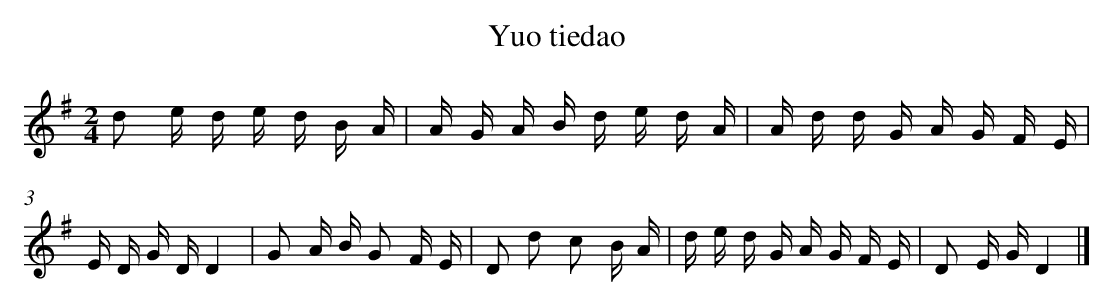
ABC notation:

X:1
T: Yuo tiedao
L: 1/16
M: 2/4
K: G
d2 e d e d B A [I:setbarnb 1]|
A G A B d e d A |
A d d G A G F E |
E D G DD4 |
G2 A B G2 F E |
D2 d2 c2 B A |
d e d G A G F E |
D2 E GD4 |]
